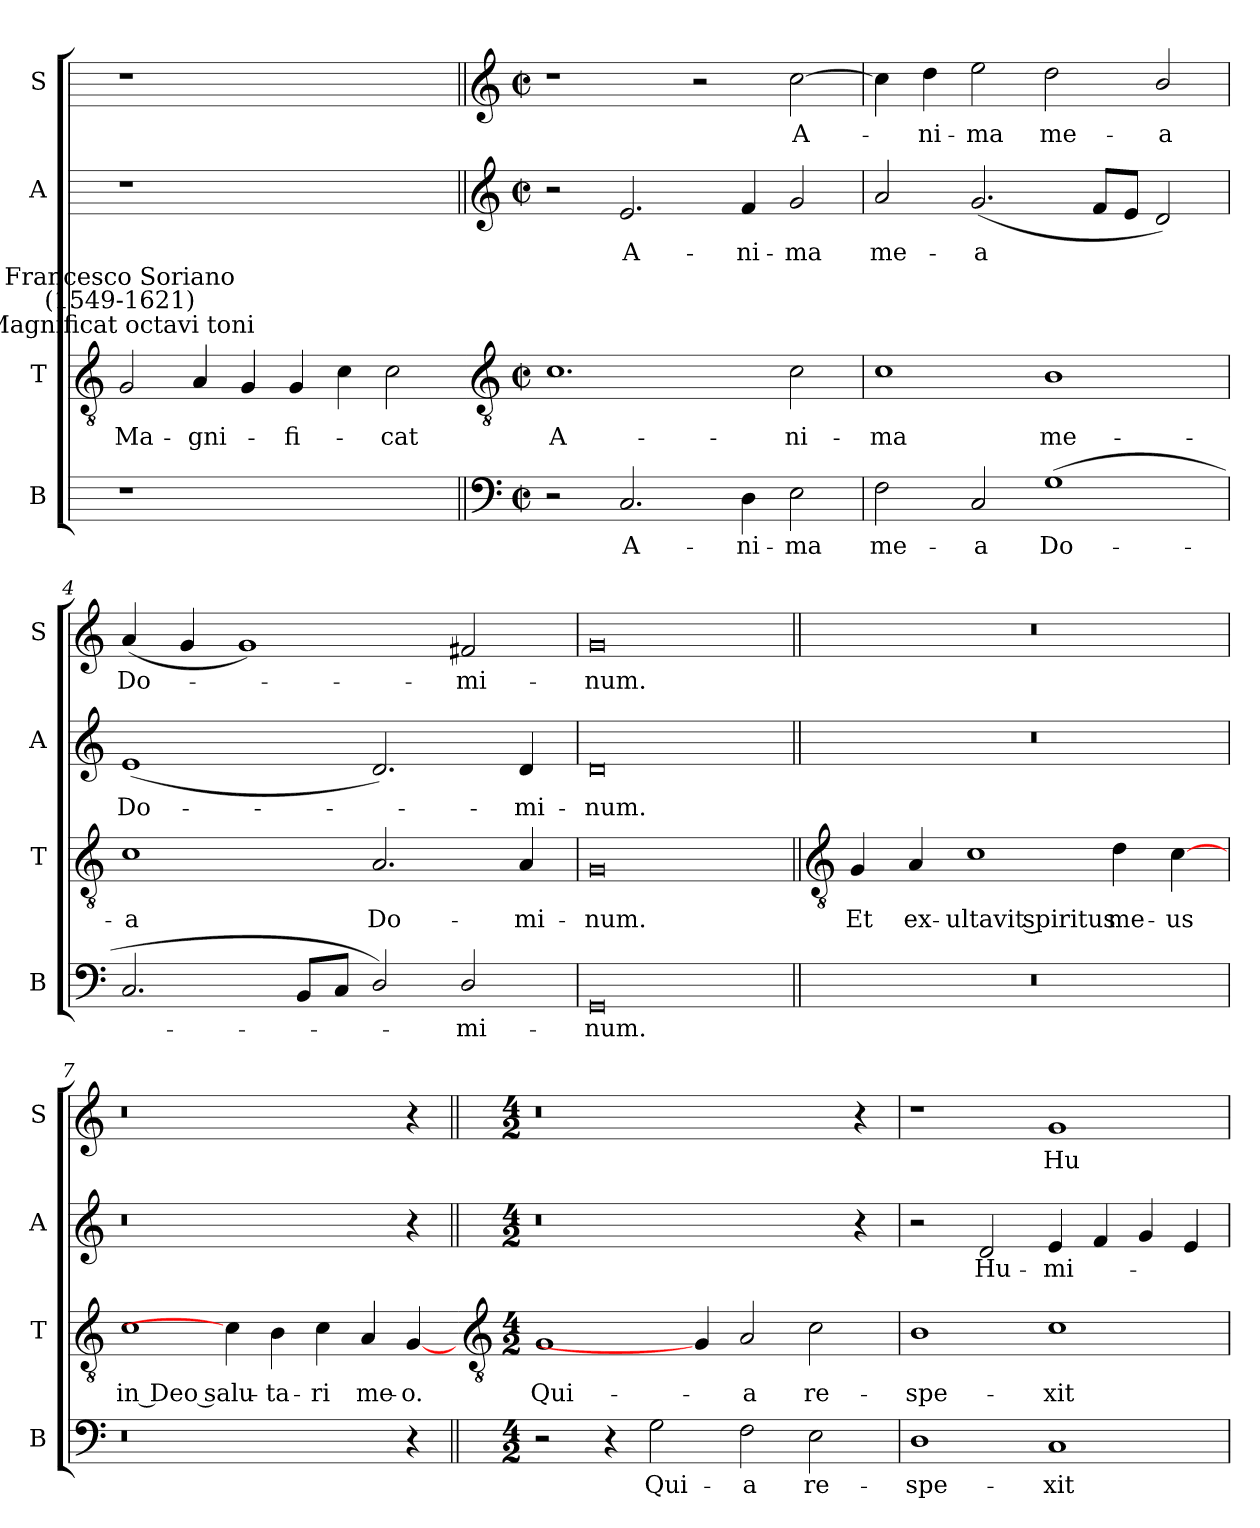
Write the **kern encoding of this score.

**kern	**text	**kern	**text	**kern	**text	**kern	**text
*part4	*part4	*part3	*part3	*part2	*part2	*part1	*part1
*staff4	*staff4	*staff3	*staff3	*staff2	*staff2	*staff1	*staff1
*I"B	*	*I"T	*	*I"A	*	*I"S	*
*I'B	*	*I'T	*	*I'A	*	*I'S	*
*	*	*clefGv2	*	*	*	*	*
*	*	*k[]	*	*	*	*	*
*	*	*C:	*	*	*	*	*
=1	=1	=1	=1	=1	=1	=1	=1
!	!	!LO:TX:a:cj:t=Magnificat octavi toni	!	!	!	!	!
!	!	!LO:TX:a:cj:t=Francesco Soriano\n(1549-1621)	!	!	!	!	!
!	!	!	!LO:LY:b	!	!	!	!
1r	.	2G	Ma-	1r	.	1r	.
!	!	!	!LO:LY:b	!	!	!	!
.	.	4A	-gni-	.	.	.	.
.	.	4G	.	.	.	.	.
!	!	!	!LO:LY:b	!	!	!	!
1ryy	.	4G	fi-	1ryy	.	1ryy	.
.	.	4c	.	.	.	.	.
!	!	!	!LO:LY:b	!	!	!	!
.	.	2c	cat	.	.	.	.
!!LO:LB:g=z
=2||	=2||	=2-	=2||	=2||	=2||	=2||	=2||
*clefF4	*	*clefGv2	*	*clefG2	*	*clefG2	*
*k[]	*	*	*	*k[]	*	*k[]	*
*C:	*	*	*	*C:	*	*C:	*
*M4/2	*	*M4/2	*	*M4/2	*	*M4/2	*
*met(c|)	*	*met(c|)	*	*met(c|)	*	*met(c|)	*
!	!	!	!LO:LY:b	!	!	!	!
2r	.	1.c	A-	2r	.	1r	.
!	!LO:LY:b	!	!	!	!LO:LY:b	!	!
2.C	A-	.	.	2.e	A-	.	.
.	.	.	.	.	.	2r	.
!	!LO:LY:b	!	!	!	!LO:LY:b	!	!
4D	-ni-	.	.	4f	-ni-	.	.
!	!LO:LY:b	!	!LO:LY:b	!	!LO:LY:b	!	!LO:LY:b
2E	-ma	2c	-ni-	2g	-ma	[2cc	A-
=3	=3	=3	=3	=3	=3	=3	=3
!	!LO:LY:b	!	!LO:LY:b	!	!LO:LY:b	!	!
2F	me-	1c	-ma	2a	me-	4cc]	.
!	!	!	!	!	!	!	!LO:LY:b
.	.	.	.	.	.	4dd	ni-
!	!LO:LY:b	!	!	!	!LO:LY:b	!	!LO:LY:b
2C	-a	.	.	(<2.g	-a	2ee	-ma
!	!LO:LY:b	!	!LO:LY:b	!	!	!	!LO:LY:b
(<1G	Do-	1B	me-	.	.	2dd	me-
.	.	.	.	8fL	.	.	.
.	.	.	.	8eJ	.	.	.
!	!	!	!	!	!	!	!LO:LY:b
.	.	.	.	2d)	.	2b/	-a
=4	=4	=4	=4	=4	=4	=4	=4
!	!	!	!LO:LY:b	!	!LO:LY:b	!	!LO:LY:b
2.C	.	1c	-a	(<1e	Do-	(<4a	Do-
.	.	.	.	.	.	4g	.
.	.	.	.	.	.	1g)	.
8BBL	.	.	.	.	.	.	.
8CJ	.	.	.	.	.	.	.
!	!	!	!LO:LY:b	!	!	!	!
2D/)	.	2.A	Do-	2.d)	.	.	.
!	!LO:LY:b	!	!	!	!	!	!LO:LY:b
2D/	mi-	.	.	.	.	2f#X	mi-
!	!	!	!LO:LY:b	!	!LO:LY:b	!	!
.	.	4A	-mi-	4d	mi-	.	.
=5	=5	=5	=5	=5	=5	=5	=5
!	!LO:LY:b	!	!LO:LY:b	!	!LO:LY:b	!	!LO:LY:b
0GG	-num.	0G	-num.	0d	-num.	0g	-num.
!!LO:LB:g=z
=6||	=6||	=6||	=6||	=6||	=6||	=6||	=6||
*	*	*clefGv2	*	*	*	*	*
!	!	!	!LO:LY:b	!	!	!	!
0r	.	4G	Et	0r	.	0r	.
!	!	!	!LO:LY:b	!	!	!	!
.	.	4A	ex-	.	.	.	.
!	!	!	!LO:LY:b	!	!	!	!
.	.	1c	-ultavit spiritus	.	.	.	.
!	!	!	!LO:LY:b	!	!	!	!
.	.	4d	me-	.	.	.	.
!	!	!	!LO:LY:b	!	!	!	!
.	.	[4c	-us	.	.	.	.
=7	=7	=7	=7	=7	=7	=7	=7
!	!	!	!LO:LY:b	!	!	!	!
0r	.	1c	in Deo salu-	0r	.	0r	.
.	.	4c]	.	.	.	.	.
!	!	!	!LO:LY:b	!	!	!	!
.	.	4B	-ta-	.	.	.	.
!	!	!	!LO:LY:b	!	!	!	!
.	.	4c	-ri	.	.	.	.
!	!	!	!LO:LY:b	!	!	!	!
.	.	4A	me-	.	.	.	.
!	!	!	!LO:LY:b	!	!	!	!
4r	.	[4G	-o.	4r	.	4r	.
!!LO:LB:g=z
=8||	=8||	=8-	=8||	=8||	=8||	=8||	=8||
*	*	*clefGv2	*	*	*	*	*
*k[]	*	*	*	*k[]	*	*k[]	*
*C:	*	*	*	*C:	*	*C:	*
*M4/2	*	*M4/2	*	*M4/2	*	*M4/2	*
!	!	!	!LO:LY:b	!	!	!	!
2r	.	1G	Qui-	0r	.	0r	.
4r	.	.	.	.	.	.	.
!	!LO:LY:b	!	!	!	!	!	!
2G	Qui-	.	.	.	.	.	.
.	.	4G]	.	.	.	.	.
!	!LO:LY:b	!	!LO:LY:b	!	!	!	!
2F	-a	2A	-a	.	.	.	.
!	!LO:LY:b	!	!LO:LY:b	!	!	!	!
2E	re-	2c	re-	.	.	.	.
.	.	.	.	4r	.	4r	.
=9	=9	=9	=9	=9	=9	=9	=9
!	!LO:LY:b	!	!LO:LY:b	!	!	!	!
1D	-spe-	1B	-spe-	2r	.	1r	.
!	!	!	!	!	!LO:LY:b	!	!
.	.	.	.	2d	Hu-	.	.
!	!LO:LY:b	!	!LO:LY:b	!	!LO:LY:b	!	!LO:LY:b
1C	-xit	1c	-xit	4e	-mi-	1g	Hu-
.	.	.	.	4f	.	.	.
.	.	.	.	4g	.	.	.
.	.	.	.	4e	.	.	.
=	=	=	=	=	=	=	=
*-	*-	*-	*-	*-	*-	*-	*-
